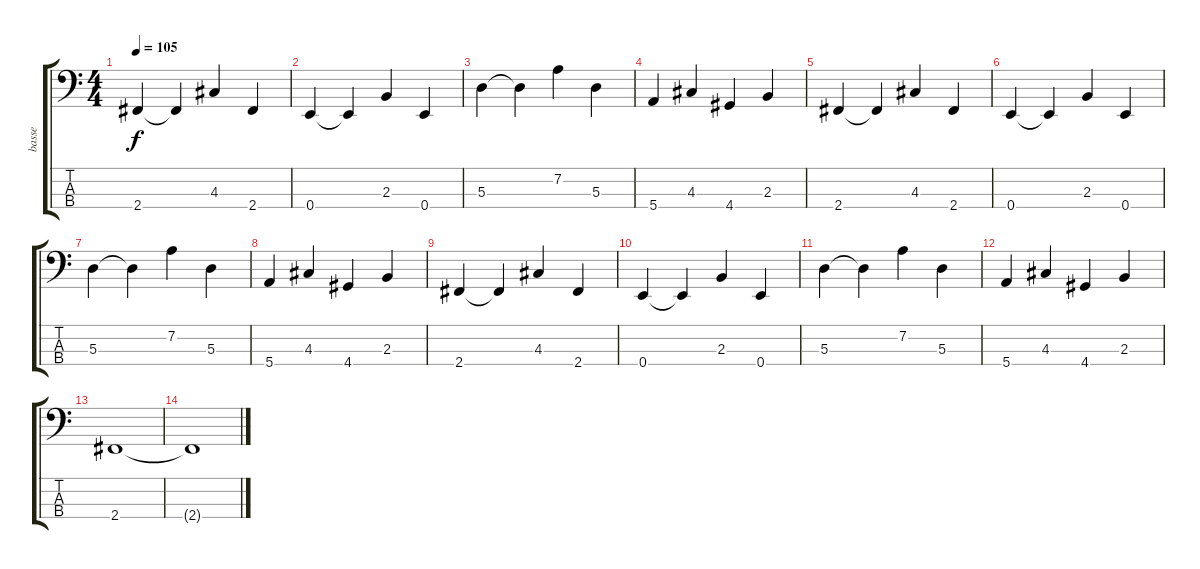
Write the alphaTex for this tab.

\track ("basse" "basse") {instrument electricbassfinger}
\staff {score tabs}
\tuning (G2 D2 A1 E1) {hide}
\ts (4 4)
\tempo 105
\clef f4
\ks c
2.4.4{dy f} 2.4{t}.4 4.3.4 2.4.4 |
0.4.4 0.4{t}.4 2.3.4 0.4.4 |
5.3.4 5.3{t}.4 7.2.4 5.3.4 |
5.4.4 4.3.4 4.4.4 2.3.4 |
2.4.4 2.4{t}.4 4.3.4 2.4.4 |
0.4.4 0.4{t}.4 2.3.4 0.4.4 |
5.3.4 5.3{t}.4 7.2.4 5.3.4 |
5.4.4 4.3.4 4.4.4 2.3.4 |
2.4.4{volume 7} 2.4{t}.4 4.3.4 2.4.4 |
0.4.4 0.4{t}.4 2.3.4 0.4.4 |
5.3.4{volume 5} 5.3{t}.4 7.2.4 5.3.4 |
5.4.4 4.3.4 4.4.4 2.3.4 |
2.4.1 |
2.4{t}.1
